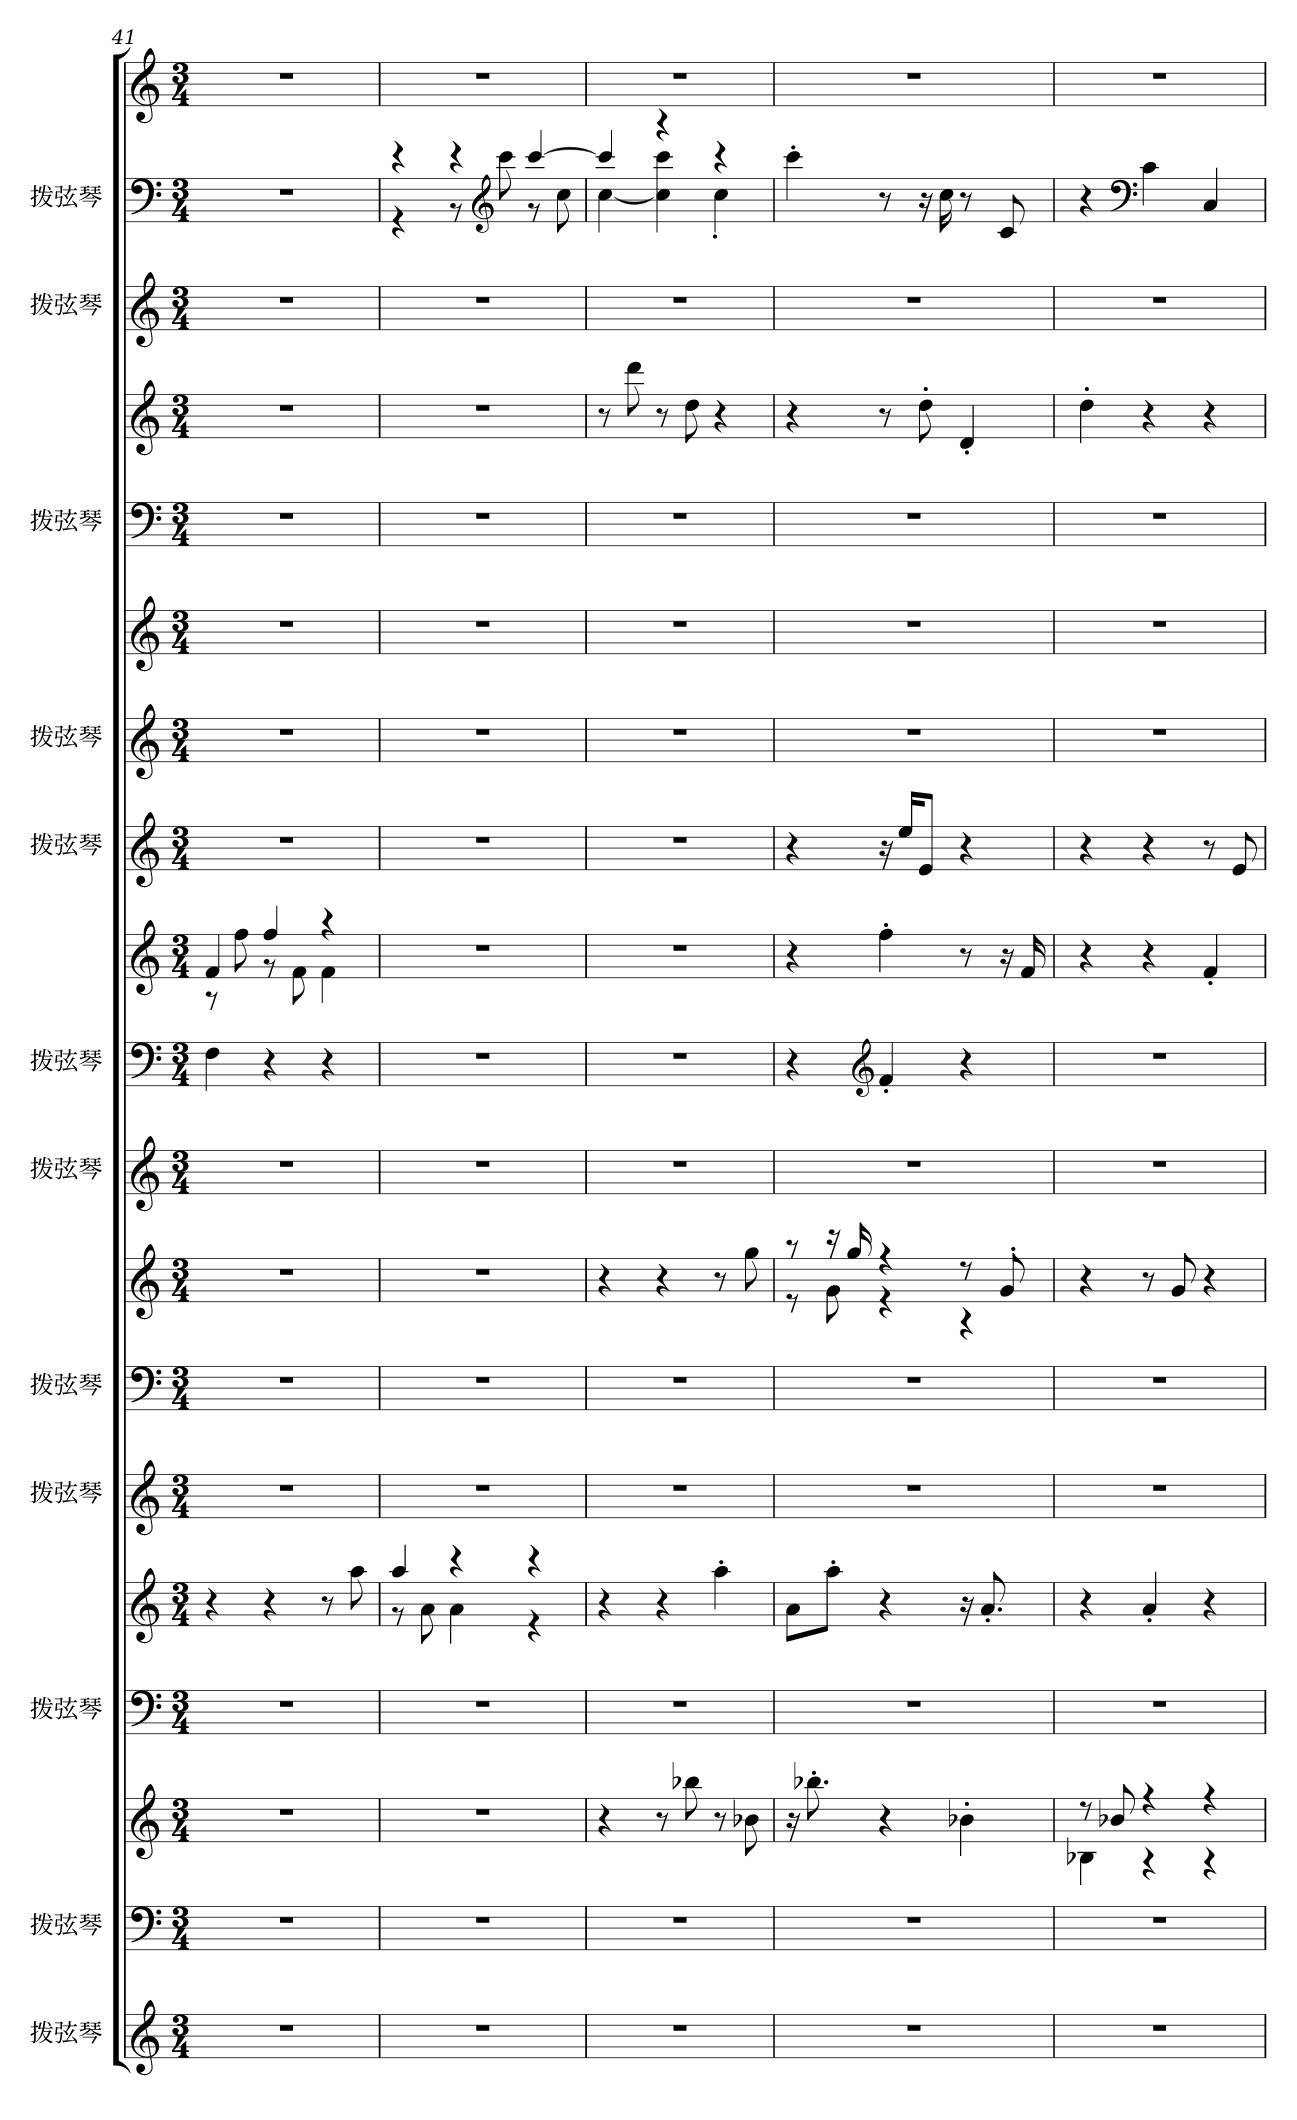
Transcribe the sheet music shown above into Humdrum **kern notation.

**kern	**kern	**kern	**kern	**kern	**kern	**kern	**kern	**kern	**kern	**kern	**kern	**kern	**kern	**kern	**kern	**kern	**kern	**kern
*part12	*part11	*part11	*part10	*part10	*part9	*part8	*part8	*part7	*part6	*part6	*part5	*part4	*part4	*part3	*part3	*part2	*part1	*part1
*staff19	*staff18	*staff17	*staff16	*staff15	*staff14	*staff13	*staff12	*staff11	*staff10	*staff9	*staff8	*staff7	*staff6	*staff5	*staff4	*staff3	*staff2	*staff1
*I"拨弦琴	*I"拨弦琴	*	*I"拨弦琴	*	*I"拨弦琴	*I"拨弦琴	*	*I"拨弦琴	*I"拨弦琴	*	*I"拨弦琴	*I"拨弦琴	*	*I"拨弦琴	*	*I"拨弦琴	*I"拨弦琴	*
*clefG2	*clefF4	*clefG2	*clefF4	*clefG2	*clefG2	*clefF4	*clefG2	*clefG2	*clefF4	*clefG2	*clefG2	*clefG2	*clefG2	*clefF4	*clefG2	*clefG2	*clefF4	*clefG2
*k[]	*k[]	*k[]	*k[]	*k[]	*k[]	*k[]	*k[]	*k[]	*k[]	*k[]	*k[]	*k[]	*k[]	*k[]	*k[]	*k[]	*k[]	*k[]
*M3/4	*M3/4	*M3/4	*M3/4	*M3/4	*M3/4	*M3/4	*M3/4	*M3/4	*M3/4	*M3/4	*M3/4	*M3/4	*M3/4	*M3/4	*M3/4	*M3/4	*M3/4	*M3/4
=41	=41	=41	=41	=41	=41	=41	=41	=41	=41	=41	=41	=41	=41	=41	=41	=41	=41	=41
*	*	*	*	*	*	*	*	*	*	*^	*	*	*	*	*	*	*	*
2.r	2.r	2.r	2.r	4r	2.r	2.r	2.r	2.r	4F\	4f/	8r	2.r	2.r	2.r	2.r	2.r	2.r	2.r	2.r
.	.	.	.	.	.	.	.	.	.	.	8ff\	.	.	.	.	.	.	.	.
.	.	.	.	4r	.	.	.	.	4r	4ff/	8r	.	.	.	.	.	.	.	.
.	.	.	.	.	.	.	.	.	.	.	8f\	.	.	.	.	.	.	.	.
.	.	.	.	8r	.	.	.	.	4r	4r	4f\	.	.	.	.	.	.	.	.
.	.	.	.	8aa\	.	.	.	.	.	.	.	.	.	.	.	.	.	.	.
*	*	*	*	*	*	*	*	*	*	*v	*v	*	*	*	*	*	*	*	*
=42	=42	=42	=42	=42	=42	=42	=42	=42	=42	=42	=42	=42	=42	=42	=42	=42	=42	=42
*	*	*	*	*^	*	*	*	*	*	*	*	*	*	*	*	*	*^	*
2.r	2.r	2.r	2.r	4aa/	8r	2.r	2.r	2.r	2.r	2.r	2.r	2.r	2.r	2.r	2.r	2.r	2.r	4r	4r	2.r
.	.	.	.	.	8a\	.	.	.	.	.	.	.	.	.	.	.	.	.	.	.
.	.	.	.	4r	4a\	.	.	.	.	.	.	.	.	.	.	.	.	4r	8r	.
*	*	*	*	*	*	*	*	*	*	*	*	*	*	*	*	*	*	*clefG2	*	*
.	.	.	.	.	.	.	.	.	.	.	.	.	.	.	.	.	.	.	8ccc\	.
.	.	.	.	4r	4r	.	.	.	.	.	.	.	.	.	.	.	.	[4ccc/	8r	.
.	.	.	.	.	.	.	.	.	.	.	.	.	.	.	.	.	.	.	8cc\	.
*	*	*	*	*v	*v	*	*	*	*	*	*	*	*	*	*	*	*	*	*	*
!!LO:PB:g=z
=43	=43	=43	=43	=43	=43	=43	=43	=43	=43	=43	=43	=43	=43	=43	=43	=43	=43	=43	=43
2.r	2.r	4r	2.r	4r	2.r	2.r	4r	2.r	2.r	2.r	2.r	2.r	2.r	2.r	8r	2.r	4ccc/]	[4cc\	2.r
.	.	.	.	.	.	.	.	.	.	.	.	.	.	.	8ddd\	.	.	.	.
.	.	8r	.	4r	.	.	4r	.	.	.	.	.	.	.	8r	.	4r	4cc\] 4ccc\	.
.	.	8bb-X\	.	.	.	.	.	.	.	.	.	.	.	.	8dd\	.	.	.	.
.	.	8r	.	4aa'\	.	.	8r	.	.	.	.	.	.	.	4r	.	4r	4cc'\	.
.	.	8b-X\	.	.	.	.	8gg\	.	.	.	.	.	.	.	.	.	.	.	.
*	*	*	*	*	*	*	*	*	*	*	*	*	*	*	*	*	*v	*v	*
=44	=44	=44	=44	=44	=44	=44	=44	=44	=44	=44	=44	=44	=44	=44	=44	=44	=44	=44
*	*	*	*	*	*	*	*^	*	*	*	*	*	*	*	*	*	*	*
2.r	2.r	16r	2.r	8a\L	2.r	2.r	8r	8r	2.r	4r	4r	4r	2.r	2.r	2.r	4r	2.r	4ccc'\	2.r
.	.	8.bb-X'\	.	.	.	.	.	.	.	.	.	.	.	.	.	.	.	.	.
.	.	.	.	8aa'\J	.	.	16r	8g\	.	.	.	.	.	.	.	.	.	.	.
.	.	.	.	.	.	.	16gg/	.	.	.	.	.	.	.	.	.	.	.	.
*	*	*	*	*	*	*	*	*	*	*clefG2	*	*	*	*	*	*	*	*	*
.	.	4r	.	4r	.	.	4r	4r	.	4f'/	4ff'\	16r	.	.	.	8r	.	8r	.
.	.	.	.	.	.	.	.	.	.	.	.	16ee/KL	.	.	.	.	.	.	.
.	.	.	.	.	.	.	.	.	.	.	.	8e/J	.	.	.	8dd'\	.	16r	.
.	.	.	.	.	.	.	.	.	.	.	.	.	.	.	.	.	.	16cc\	.
.	.	4b-X'\	.	16r	.	.	8r	4r	.	4r	8r	4r	.	.	.	4d'/	.	8r	.
.	.	.	.	8.a'/	.	.	.	.	.	.	.	.	.	.	.	.	.	.	.
.	.	.	.	.	.	.	8g'/	.	.	.	16r	.	.	.	.	.	.	8c/	.
.	.	.	.	.	.	.	.	.	.	.	16f/	.	.	.	.	.	.	.	.
*	*	*	*	*	*	*	*v	*v	*	*	*	*	*	*	*	*	*	*	*
=45	=45	=45	=45	=45	=45	=45	=45	=45	=45	=45	=45	=45	=45	=45	=45	=45	=45	=45
*	*	*^	*	*	*	*	*	*	*	*	*	*	*	*	*	*	*	*
2.r	2.r	8r	4B-X\	2.r	4r	2.r	2.r	4r	2.r	2.r	4r	4r	2.r	2.r	2.r	4dd'\	2.r	4r	2.r
.	.	8b-X/	.	.	.	.	.	.	.	.	.	.	.	.	.	.	.	.	.
*	*	*	*	*	*	*	*	*	*	*	*	*	*	*	*	*	*	*clefF4	*
.	.	4r	4r	.	4a'/	.	.	8r	.	.	4r	4r	.	.	.	4r	.	4c\	.
.	.	.	.	.	.	.	.	8g/	.	.	.	.	.	.	.	.	.	.	.
.	.	4r	4r	.	4r	.	.	4r	.	.	4f'/	8r	.	.	.	4r	.	4C/	.
.	.	.	.	.	.	.	.	.	.	.	.	8e/	.	.	.	.	.	.	.
*	*	*v	*v	*	*	*	*	*	*	*	*	*	*	*	*	*	*	*	*
=	=	=	=	=	=	=	=	=	=	=	=	=	=	=	=	=	=	=
*-	*-	*-	*-	*-	*-	*-	*-	*-	*-	*-	*-	*-	*-	*-	*-	*-	*-	*-
